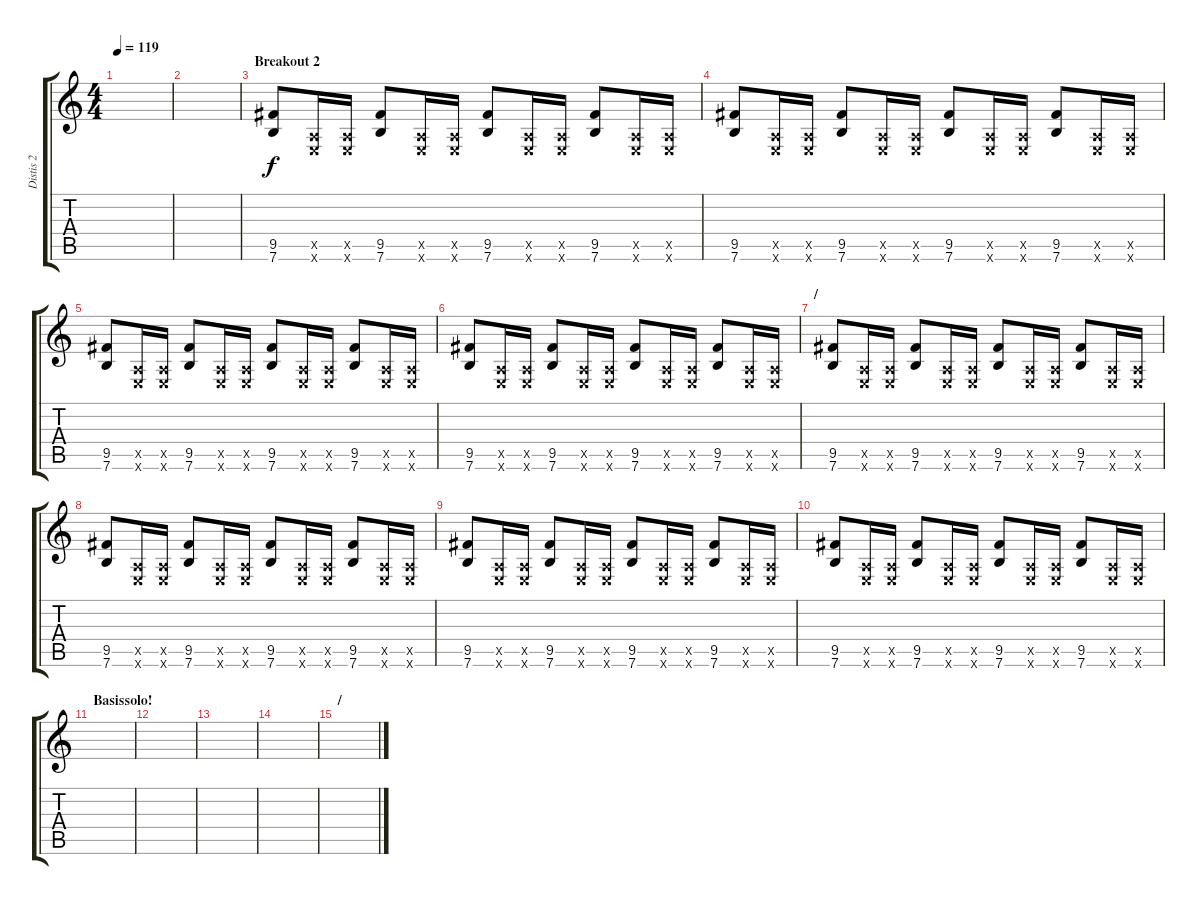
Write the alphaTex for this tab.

\track ("Distis 2" "Distis 2") {instrument distortionguitar}
\staff {score tabs}
\tuning (E4 B3 G3 D3 A2 E2) {hide}
\ts (4 4)
\tempo 119
\clef g2
\ks c
|
|
\section ("" "Breakout 2")
(9.5 7.6).8 (0.5{x} 0.6{x}).16 (0.5{x} 0.6{x}).16 (9.5 7.6).8 (0.5{x} 0.6{x}).16 (0.5{x} 0.6{x}).16 (9.5 7.6).8 (0.5{x} 0.6{x}).16 (0.5{x} 0.6{x}).16 (9.5 7.6).8 (0.5{x} 0.6{x}).16 (0.5{x} 0.6{x}).16 |
(9.5 7.6).8 (0.5{x} 0.6{x}).16 (0.5{x} 0.6{x}).16 (9.5 7.6).8 (0.5{x} 0.6{x}).16 (0.5{x} 0.6{x}).16 (9.5 7.6).8 (0.5{x} 0.6{x}).16 (0.5{x} 0.6{x}).16 (9.5 7.6).8 (0.5{x} 0.6{x}).16 (0.5{x} 0.6{x}).16 |
(9.5 7.6).8 (0.5{x} 0.6{x}).16 (0.5{x} 0.6{x}).16 (9.5 7.6).8 (0.5{x} 0.6{x}).16 (0.5{x} 0.6{x}).16 (9.5 7.6).8 (0.5{x} 0.6{x}).16 (0.5{x} 0.6{x}).16 (9.5 7.6).8 (0.5{x} 0.6{x}).16 (0.5{x} 0.6{x}).16 |
(9.5 7.6).8 (0.5{x} 0.6{x}).16 (0.5{x} 0.6{x}).16 (9.5 7.6).8 (0.5{x} 0.6{x}).16 (0.5{x} 0.6{x}).16 (9.5 7.6).8 (0.5{x} 0.6{x}).16 (0.5{x} 0.6{x}).16 (9.5 7.6).8 (0.5{x} 0.6{x}).16 (0.5{x} 0.6{x}).16 |
\section ("" "/")
(9.5 7.6).8 (0.5{x} 0.6{x}).16 (0.5{x} 0.6{x}).16 (9.5 7.6).8 (0.5{x} 0.6{x}).16 (0.5{x} 0.6{x}).16 (9.5 7.6).8 (0.5{x} 0.6{x}).16 (0.5{x} 0.6{x}).16 (9.5 7.6).8 (0.5{x} 0.6{x}).16 (0.5{x} 0.6{x}).16 |
(9.5 7.6).8 (0.5{x} 0.6{x}).16 (0.5{x} 0.6{x}).16 (9.5 7.6).8 (0.5{x} 0.6{x}).16 (0.5{x} 0.6{x}).16 (9.5 7.6).8 (0.5{x} 0.6{x}).16 (0.5{x} 0.6{x}).16 (9.5 7.6).8 (0.5{x} 0.6{x}).16 (0.5{x} 0.6{x}).16 |
(9.5 7.6).8 (0.5{x} 0.6{x}).16 (0.5{x} 0.6{x}).16 (9.5 7.6).8 (0.5{x} 0.6{x}).16 (0.5{x} 0.6{x}).16 (9.5 7.6).8 (0.5{x} 0.6{x}).16 (0.5{x} 0.6{x}).16 (9.5 7.6).8 (0.5{x} 0.6{x}).16 (0.5{x} 0.6{x}).16 |
(9.5 7.6).8 (0.5{x} 0.6{x}).16 (0.5{x} 0.6{x}).16 (9.5 7.6).8 (0.5{x} 0.6{x}).16 (0.5{x} 0.6{x}).16 (9.5 7.6).8 (0.5{x} 0.6{x}).16 (0.5{x} 0.6{x}).16 (9.5 7.6).8 (0.5{x} 0.6{x}).16 (0.5{x} 0.6{x}).16 |
\section ("" "Basissolo!")
|
|
|
|
\section ("" "/")
